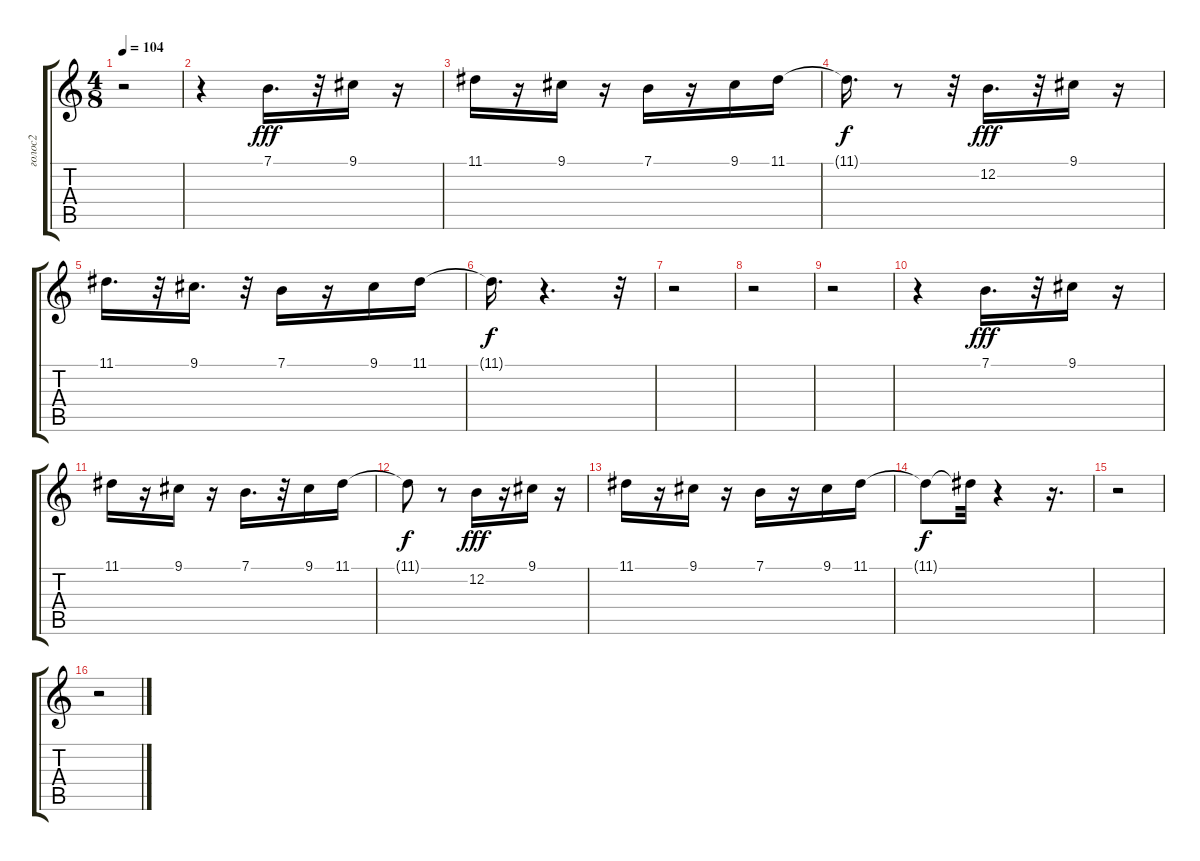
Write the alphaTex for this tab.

\track ("голос2" "голос2") {instrument synthvoice}
\staff {score tabs}
\tuning (E4 B3 G3 D3 A2 E2) {hide}
\ts (4 8)
\tempo 104
\clef g2
\ks c
r.2{dy fff} |
r.4 7.1.16{d} r.32 9.1.16 r.16 |
11.1.16 r.16 9.1.16 r.16 7.1.16 r.16 9.1.16 11.1.16 |
11.1{t}.16{d dy f} r.8 r.32 12.2.16{d dy fff} r.32 9.1.16 r.16 |
11.1.16{d} r.32 9.1.16{d} r.32 7.1.16 r.16 9.1.16 11.1.16 |
11.1{t}.16{d dy f} r.4{d} r.32 |
r.2 |
r.2 |
r.2 |
r.4 7.1.16{d dy fff} r.32 9.1.16 r.16 |
11.1.16 r.16 9.1.16 r.16 7.1.16{d} r.32 9.1.16 11.1.16 |
11.1{t}.8{dy f} r.8 12.2.16{dy fff} r.16 9.1.16 r.16 |
11.1.16 r.16 9.1.16 r.16 7.1.16 r.16 9.1.16 11.1.16 |
11.1{t}.8{dy f} 11.1{t}.32 r.4 r.16{d} |
r.2 |
r.2
